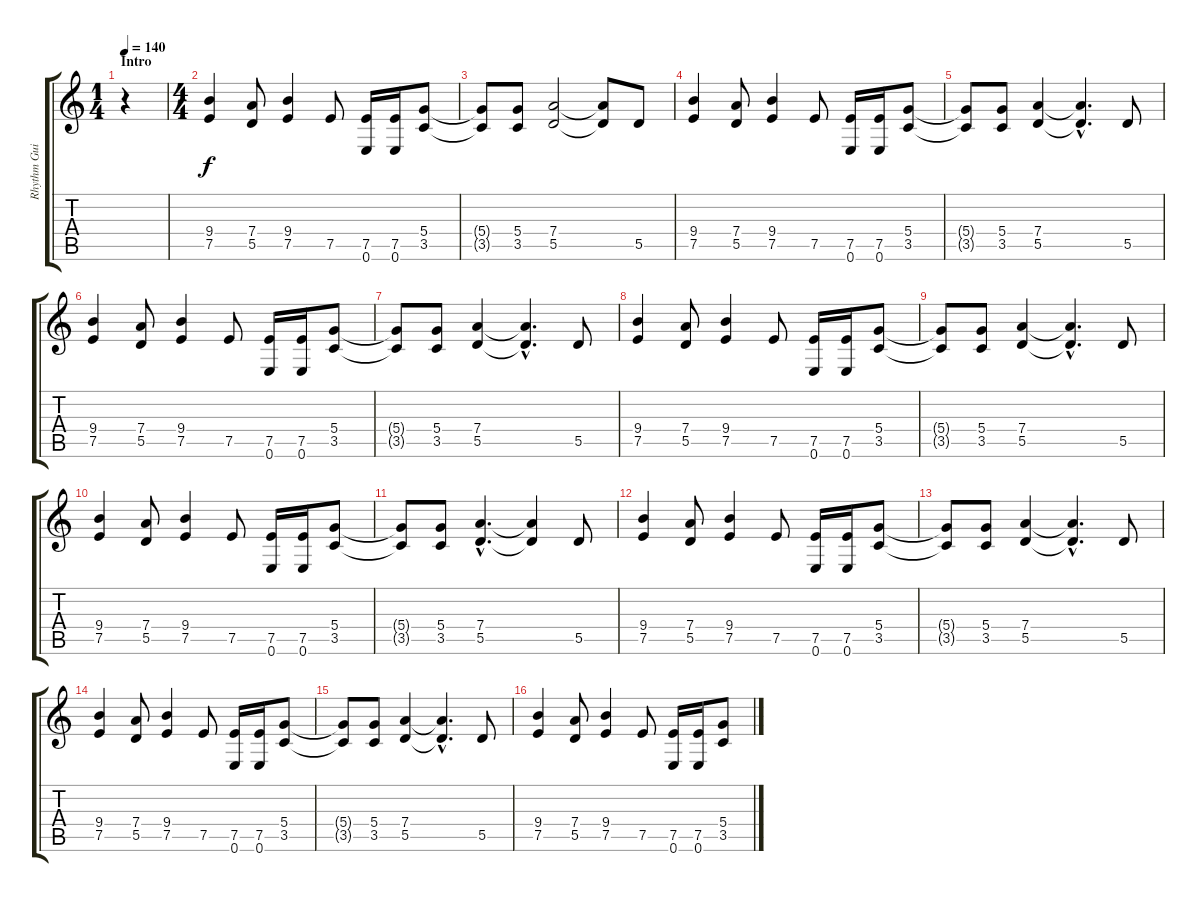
\track ("Rhythm Guitar 1" "Rhythm Gui") {instrument overdrivenguitar}
\staff {score tabs}
\tuning (E4 B3 G3 D3 A2 E2) {hide}
\ts (1 4)
\section ("" "Intro")
\tempo 140
\clef g2
\ks c
r.4{dy f instrument overdrivenguitar} |
\ts (4 4)
(9.4 7.5).4 (7.4 5.5).8 (9.4 7.5).4 7.5.8 (7.5 0.6).16 (7.5 0.6).16 (5.4 3.5).8 |
(5.4{t} 3.5{t}).8 (5.4 3.5).8 (7.4 5.5).2 (7.4{t} 5.5{t}).8 5.5.8 |
(9.4 7.5).4 (7.4 5.5).8 (9.4 7.5).4 7.5.8 (7.5 0.6).16 (7.5 0.6).16 (5.4 3.5).8 |
(5.4{t} 3.5{t}).8 (5.4 3.5).8 (7.4 5.5).4 (7.4{hac t} 5.5{hac t}).4{d} 5.5.8 |
(9.4 7.5).4 (7.4 5.5).8 (9.4 7.5).4 7.5.8 (7.5 0.6).16 (7.5 0.6).16 (5.4 3.5).8 |
(5.4{t} 3.5{t}).8 (5.4 3.5).8 (7.4 5.5).4 (7.4{hac t} 5.5{hac t}).4{d} 5.5.8 |
(9.4 7.5).4 (7.4 5.5).8 (9.4 7.5).4 7.5.8 (7.5 0.6).16 (7.5 0.6).16 (5.4 3.5).8 |
(5.4{t} 3.5{t}).8 (5.4 3.5).8 (7.4 5.5).4 (7.4{hac t} 5.5{hac t}).4{d} 5.5.8 |
(9.4 7.5).4 (7.4 5.5).8 (9.4 7.5).4 7.5.8 (7.5 0.6).16 (7.5 0.6).16 (5.4 3.5).8 |
(5.4{t} 3.5{t}).8 (5.4 3.5).8 (7.4{hac} 5.5{hac}).4{d} (7.4{t} 5.5{t}).4 5.5.8 |
(9.4 7.5).4 (7.4 5.5).8 (9.4 7.5).4 7.5.8 (7.5 0.6).16 (7.5 0.6).16 (5.4 3.5).8 |
(5.4{t} 3.5{t}).8 (5.4 3.5).8 (7.4 5.5).4 (7.4{hac t} 5.5{hac t}).4{d} 5.5.8 |
(9.4 7.5).4 (7.4 5.5).8 (9.4 7.5).4 7.5.8 (7.5 0.6).16 (7.5 0.6).16 (5.4 3.5).8 |
(5.4{t} 3.5{t}).8 (5.4 3.5).8 (7.4 5.5).4 (7.4{hac t} 5.5{hac t}).4{d} 5.5.8 |
(9.4 7.5).4 (7.4 5.5).8 (9.4 7.5).4 7.5.8 (7.5 0.6).16 (7.5 0.6).16 (5.4 3.5).8
